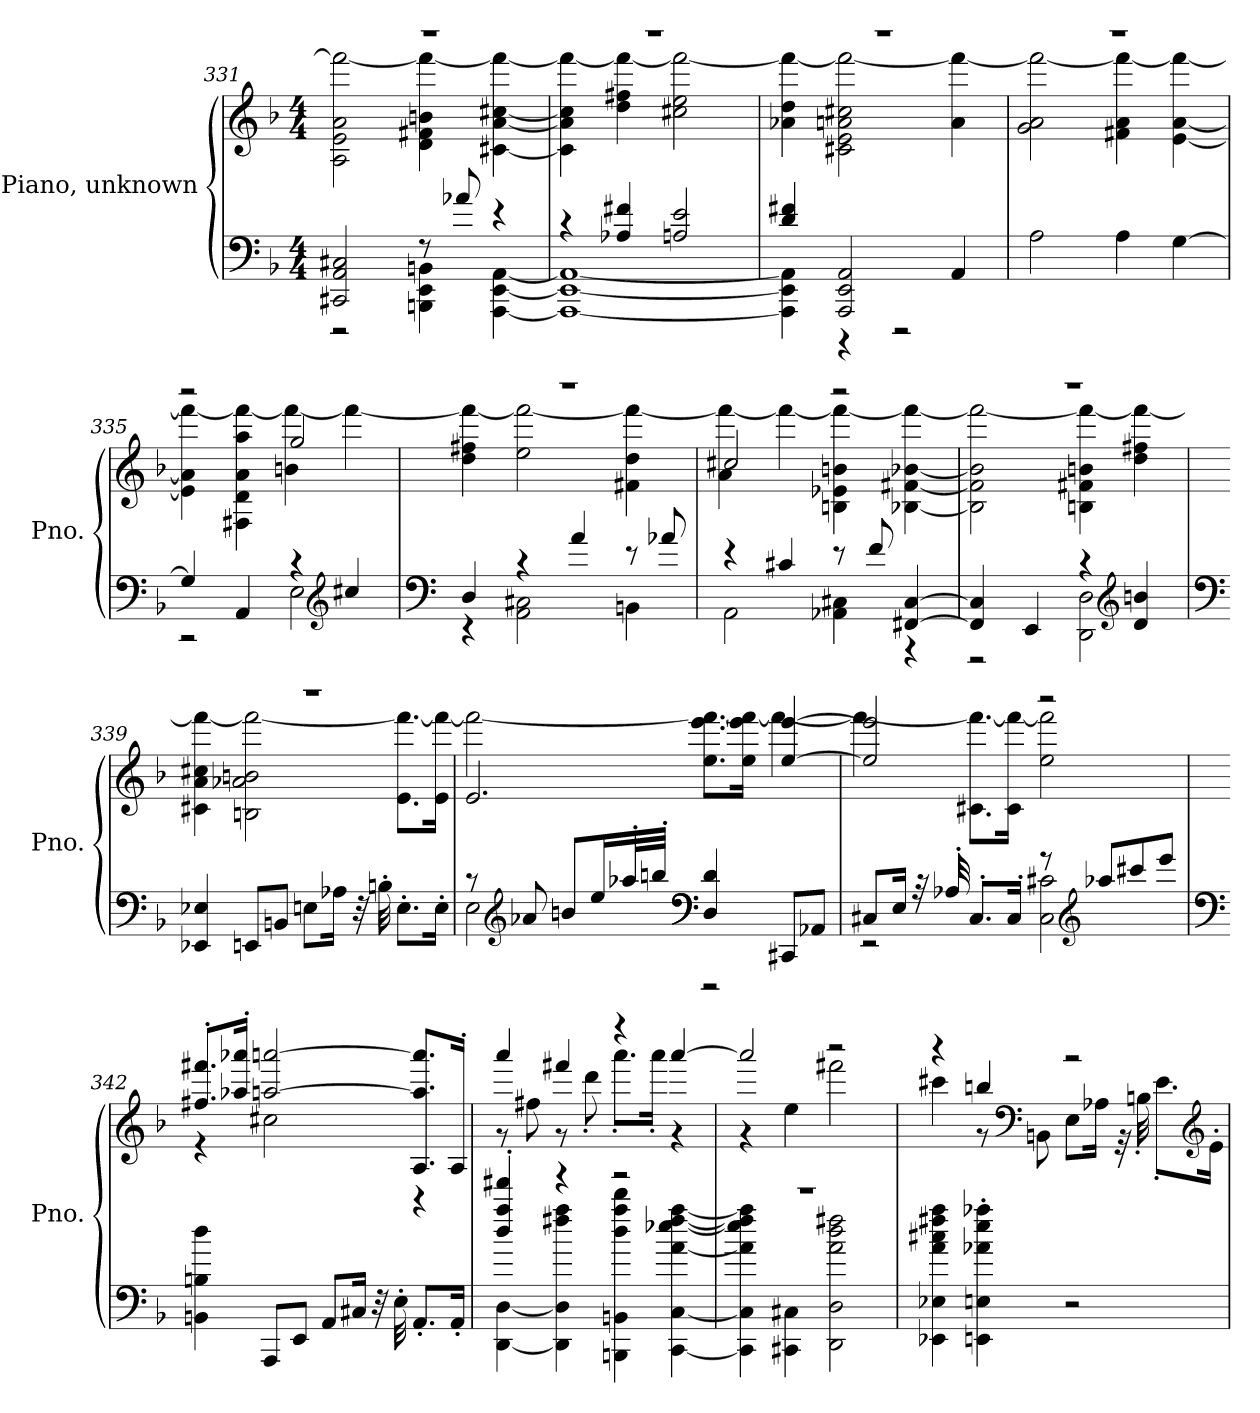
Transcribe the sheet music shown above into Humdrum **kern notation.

**kern	**kern
*part1	*part1
*staff2	*staff1
*I"Piano, unknown	*
*I'Pno.	*
*clefF4	*clefG2
*k[b-]	*k[b-]
*M4/4	*M4/4
=331	=331
*^	*^
2CC#X/ 2AA/ 2C#X/	2r	1r	2A\ 2e\ 2a\ 2fff#\_
8r	4BBBn\ 4EE\ 4BBn\	.	4d\ 4f#X\ 4bn\ 4fff#\_
8a-X/	.	.	.
4r	[4AAA\ [4EE\ [4AA\	.	[4c#X\ [4a\ [4cc#X\ 4fff#\_
=332	=332	=332	=332
4r	1AAA_ 1EE_ 1AA_	1r	4c#\] 4a\] 4cc#\] 4fff#\_
4A-X/ 4f#X/	.	.	4dd\ 4ff#X\ 4fff#\_
2An/ 2e/	.	.	2cc#X\ 2ee\ 2fff#\_
=333	=333	=333	=333
4d/ 4f#X/	4AAA\] 4EE\] 4AA\]	1r	4a-X\ 4dd\ 4fff#\_
2AAA/ 2EE/ 2AA/	4r	.	2c#X\ 2e\ 2an\ 2cc#X\ 2fff#\_
.	2r	.	.
4AA/	.	.	4a\ 4fff#\_
*v	*v	*	*
=334	=334	=334
2A\	1r	2g\ 2a\ 2fff#\_
4A\	.	4f#X\ 4a\ 4fff#\_
[4G\	.	[4e\ [4a\ 4fff#\_
!!LO:LB:g=z	!!
=335	=335	=335
*^	*	*
4G/]	2r	2r	4e\] 4a\] 4fff#\_
4AA/	.	.	4F#X\ 4d\ 4a\ 4aa\ 4fff#\_
4r	2E\	2gg/	4bn\ 4fff#\_
*clefG2	*	*	*
4cc#X/	.	.	4fff#\_
=336	=336	=336	=336
*clefF4	*	*	*
4D/	4r	1r	4dd\ 4ff#X\ 4fff#\_
4r	2AA\ 2C#X\	.	2ee\ 2fff#\_
4a/	.	.	.
8r	4BBn\	.	4f#X\ 4dd\ 4fff#\_
8a-X/	.	.	.
=337	=337	=337	=337
4r	2AA\	2cc#X/	4a\ 4fff#\_
4c#X/	.	.	4fff#\_
8r	4AA-X\ 4C#X\	2r	4Bn\ 4e-X\ 4bn\ 4fff#\_
8f/	.	.	.
[4FF#X/ [4C#/	4r	.	[4B-X\ [4f#X\ [4b-X\ 4fff#\_
=338	=338	=338	=338
4FF#/] 4C#/]	2r	1r	2B-\] 2f#\] 2b-\] 2fff#\_
4EE/	.	.	.
4r	2DD\ 2D\	.	4Bn\ 4f#X\ 4bn\ 4fff#\_
*clefG2	*	*	*
4d/ 4bn/	.	.	4dd\ 4ff#X\ 4fff#\_
*v	*v	*	*
!!LO:LB:g=z	!!
=339	=339	=339
*clefF4	*	*
4EE-X/ 4E-X/	1r	4c#X\ 4a\ 4cc#X\ 4fff#\_
8EEn/L	.	2Bn\ 2a-X\ 2bn\ 2fff#\_
8BBn/J	.	.
8En\L	.	.
16A-X\Jk	.	.
32r	.	.
32Bn'\	.	.
8.E'\L	.	8.e\ 8.fff#\_L
16E'\Jk	.	16e\ 16fff#\_Jk
=340	=340	=340
*^	*	*
8r	2E\	2.e/	2fff#\_
*clefG2	*	*	*
8a-X/	.	.	.
8bn/L	.	.	.
16ee/L	.	.	.
32aa-X'/L	.	.	.
32bbn'/JJJ	.	.	.
*clefF4	*	*	*
4D/ 4d/	2r	.	8.ee\ 8.eee\ 8.fff#\_L
.	.	.	16ee\ 16eee\ 16fff#\_Jk
8CC#X/L	.	[4ee/ [4eee/	4fff#\_
8AA-X/J	.	.	.
!!LO:LB:g=z	!!
=341	=341	=341	=341
8C#X/L	2r	2ee/] 2eee/]	4fff#\_
16E/Jk	.	.	.
32r	.	.	.
32A-X'/	.	.	.
8.C#'/L	.	.	8.c#X\ 8.fff#\_L
16C#'/Jk	.	.	16c#\ 16fff#\_Jk
8r	2C#\ 2c#X\	2r	2ee\ 2fff#\]
*clefG2	*	*	*
8aa-X/L	.	.	.
8ccc#X/	.	.	.
8eee/J	.	.	.
*v	*v	*	*
=342	=342	=342
*clefF4	*	*
4BBn\ 4Bn\ 4dd\	8.ff#X/' 8.fff#X/'L	4r
.	16aa-X/' 16aaa-X/'Jk	.
8AAA/L	[2aan/ [2aaan/	2cc#X\
8EE/J	.	.
8AA/L	.	.
16C#X/Jk	.	.
32r	.	.
32E'\	.	.
8.AA'/L	8.A/ 8.aa/] 8.aaa/]L	4r
16AA'/Jk	16A'/Jk	.
!!LO:PB:g=z	!!
=343	=343	=343
*^	*	*
4dd/' 4aa/' 4fff#X/'	[4DD\ [4D\	4aaa/	8r
.	.	.	8ff#X\
4r	4DD\] 4D\] 4ff#X\ 4aa\	4fff#X/	8r
.	.	.	8ddd'\
2r	4BBBn\ 4BBn\ 4dd\ 4aa\ 4ddd\	4r	8.aaa'\L
.	.	.	16aaa'\Jk
.	[4CC\ [4C\ [4a\ [4ee-X\ [4ff#\ [4aa\	[4aaa/	4r
=344	=344	=344	=344
1r	4CC\] 4C\] 4a\] 4ee-\] 4ff#\] 4aa\]	2aaa/]	4r
.	4CC#X\ 4C#X\	.	4ee\
.	2DD\ 2D\ 2a\ 2dd\ 2ff#X\	2r	2fff#X\
*v	*v	*	*
=345	=345	=345
4EE-X\ 4E-X\ 4a\ 4cc#X\ 4ff#X\ 4aa\	4r	4ccc#X\
4EEn\' 4En\' 4a-X\' 4ee\' 4aa-X\'	4bbn/	8r
*	*clefF4	*
.	.	8BBn\
2r	2r	8E\L
.	.	16A-X\Jk
.	.	32r
.	.	32Bn'\
.	.	8.e'\L
*	*clefG2	*
.	.	16e'\Jk
*	*v	*v
=	=
*-	*-
